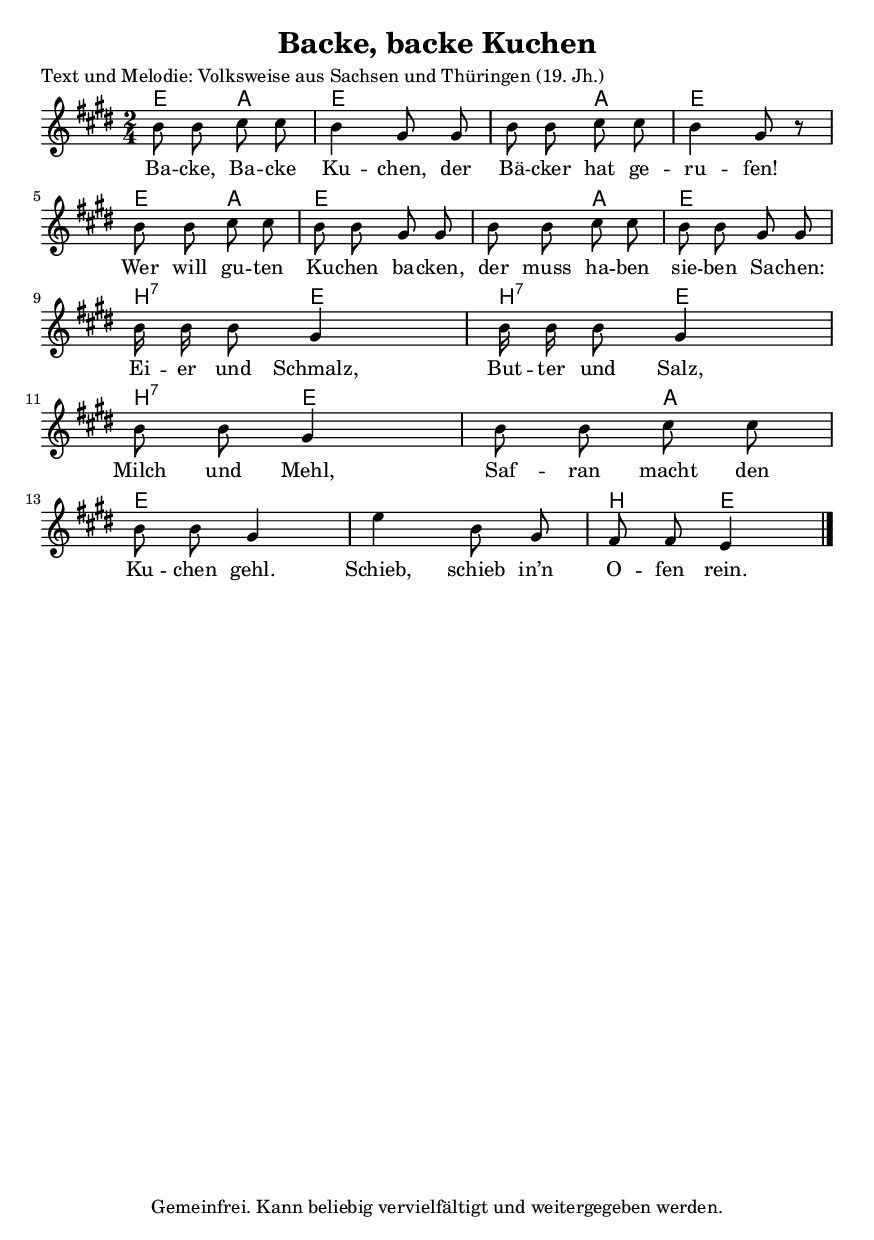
% Dieses Notenblatt wurde erstellt von Michael "Bosso" Beck
%
% Kontakt: michi_beck86@web.de
%
% geringfügige Änderungen von Hauke Rehr

\include "deutsch.ly"
\include "default.ly"

\version "2.12.3"
\header {
  title = "Backe, backe Kuchen"
  poet = "Text und Melodie: Volksweise aus Sachsen und Thüringen (19. Jh.)"
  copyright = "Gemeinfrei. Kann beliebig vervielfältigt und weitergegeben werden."
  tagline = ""
}

#(set-global-staff-size 16)

akkorde = \chordmode {
  e4 a4 e2. a4 e2
  e4 a4 e2. a4 e2
  h4:7 e4 h4:7 e4 h4:7 e2 a4
  e1 h4 e4
}


melodie = \relative c'' {

  h8 h8 cis8 cis8
  h4 gis8 gis8
  h8 h8 cis8 cis8
  h4 gis 8 r8

  \break

  h8 h8 cis8 cis8
  h8 h8 gis8 gis8
  h8 h8 cis8 cis8
  h8 h8 gis8 gis8

  \break
  h16 h16 h8 gis4
  h16 h16 h8 gis4
  h8 h8 gis4
  h8 h8 cis8 cis8
  \break

  h8 h8 gis4
  e'4 h8 gis8
  fis8 fis8 e4 \bar "|."

}

text = \lyricmode {
  Ba -- cke, Ba -- cke Ku -- chen, der Bä -- cker hat ge -- ru -- fen!
  Wer will gu -- ten Ku -- chen ba -- cken,
  der muss ha -- ben sie -- ben Sa -- chen:
  Ei -- er und Schmalz, But -- ter und Salz,
  Milch und Mehl, Saf -- ran macht den Ku -- chen gehl.
  Schieb, schieb in’n
  O -- fen rein.
}



\score {
  <<
    \new ChordNames {
    \set ChordNames.instrumentName = #"german"
    \germanChords
    \akkorde }
    \new Voice = "Lied" {
      \autoBeamOff
      \clef "treble"
      \time 2/4
      \key e\major
      \melodie
    }
    \new Lyrics \lyricsto "Lied" { \text }
  >>
 \layout {}
 \midi {}
}

% some settings % vim: sw=2 et
